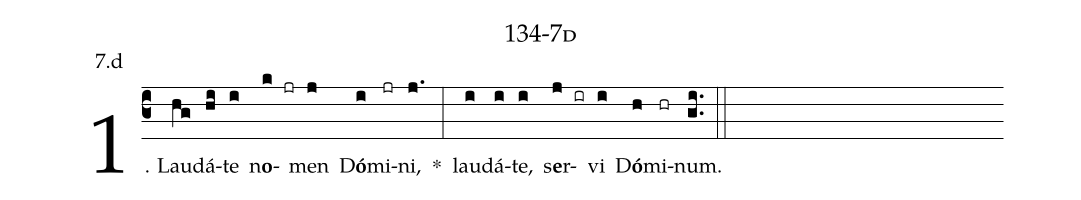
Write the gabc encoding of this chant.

name: 134-7d;
annotation: 7.d;
%%
(c3)1. Lau(hg)dá(hi)te(i) n<b>o</b>(k jr)men(j) D<b>ó</b>(i)mi(jr)ni,(j.) *(:) lau(i)dá(i)te,(i) s<b>e</b>r(j ir)vi(i) D<b>ó</b>(h)mi(hr)num.(gi..) (::)
